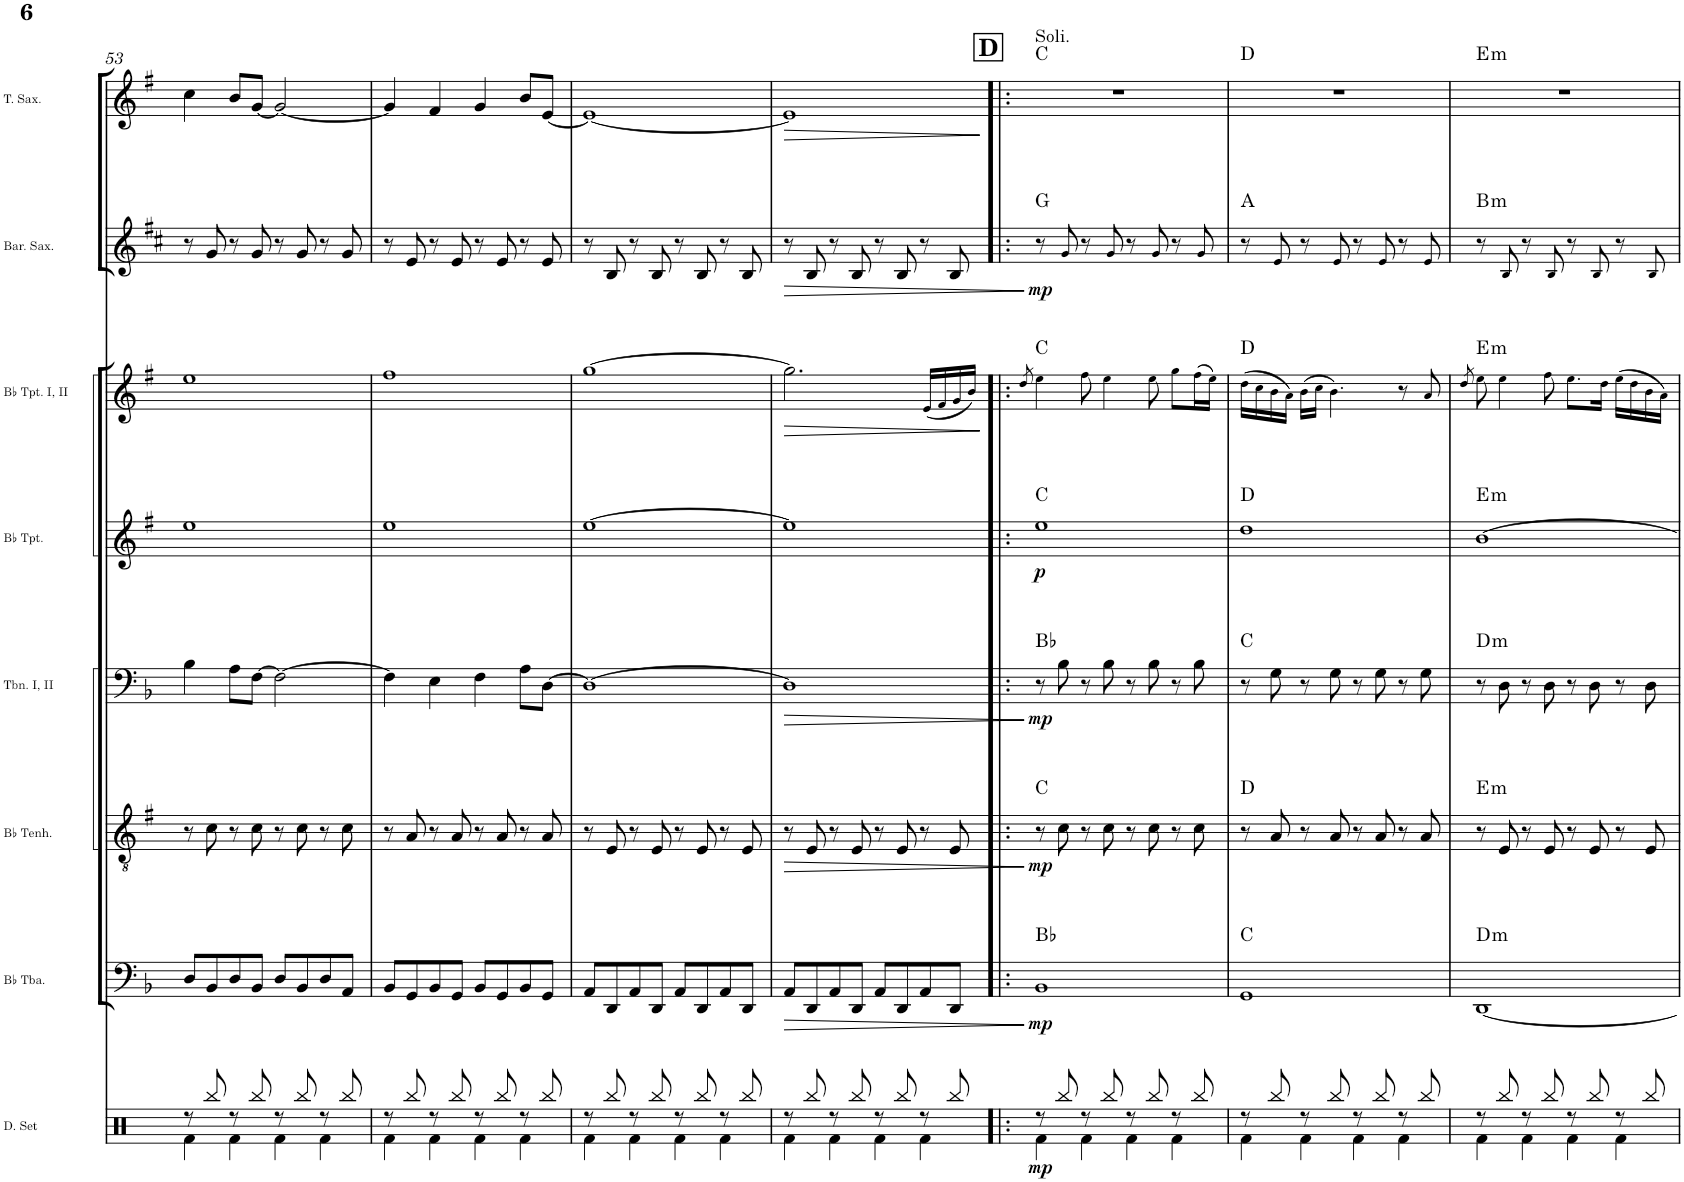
**kern	**dynam	**kern	**dynam	**harte	**kern	**dynam	**harte	**kern	**dynam	**harte	**kern	**dynam	**harte	**kern	**dynam	**harte	**kern	**dynam	**harte	**kern	**dynam	**harte
*part8	*part8	*part7	*part7	*part7	*part6	*part6	*part6	*part5	*part5	*part5	*part4	*part4	*part4	*part3	*part3	*part3	*part2	*part2	*part2	*part1	*part1	*part1
*staff8	*staff8	*staff7	*staff7	*	*staff6	*staff6	*	*staff5	*staff5	*	*staff4	*staff4	*	*staff3	*staff3	*	*staff2	*staff2	*	*staff1	*staff1	*
*I"Drumset	*	*I"Bb Tuba	*	*	*I"Bb Tenorhorn	*	*	*I"Trombone I, II	*	*	*I"Bb Trumpet	*	*	*I"Bb Trumpet I, II	*	*	*I"Baritone Saxophone	*	*	*I"Tenor Saxophone	*	*
*I'D. Set	*	*I'Bb Tba.	*	*	*I'Bb Tenh.	*	*	*I'Tbn. I, II	*	*	*I'Bb Tpt.	*	*	*I'Bb Tpt. I, II	*	*	*I'Bar. Sax.	*	*	*I'T. Sax.	*	*
!!LO:PB:g=z
*clefX	*	*clefF4	*	*	*clefGv2	*	*	*clefF4	*	*	*clefG2	*	*	*clefG2	*	*	*clefG2	*	*	*clefG2	*	*
*	*	*	*	*	*Trd1c2	*	*	*	*	*	*Trd1c2	*	*	*Trd1c2	*	*	*Trd12c21	*	*	*Trd8c14	*	*
*k[]	*	*k[b-]	*	*	*k[f#]	*	*	*k[b-]	*	*	*k[f#]	*	*	*k[f#]	*	*	*k[f#c#]	*	*	*k[f#]	*	*
*M4/4	*	*M4/4	*	*	*M4/4	*	*	*M4/4	*	*	*M4/4	*	*	*M4/4	*	*	*M4/4	*	*	*M4/4	*	*
=53	=53	=53	=53	=53	=53	=53	=53	=53	=53	=53	=53	=53	=53	=53	=53	=53	=53	=53	=53	=53	=53	=53
*^	*	*	*	*	*	*	*	*	*	*	*	*	*	*	*	*	*	*	*	*	*	*
8r	4Rf\	.	8D/L	.	.	8r	.	.	4B-\	.	.	1ee	.	.	1ee	.	.	8r	.	.	4cc\	.	.
8Rbb/	.	.	8BB-/	.	.	8c\	.	.	.	.	.	.	.	.	.	.	.	8g/	.	.	.	.	.
8r	4Rf\	.	8D/	.	.	8r	.	.	8A\L	.	.	.	.	.	.	.	.	8r	.	.	8b/L	.	.
8Rbb/	.	.	8BB-/J	.	.	8c\	.	.	[8F\J	.	.	.	.	.	.	.	.	8g/	.	.	[8g/J	.	.
8r	4Rf\	.	8D/L	.	.	8r	.	.	2F\_	.	.	.	.	.	.	.	.	8r	.	.	2g/_	.	.
8Rbb/	.	.	8BB-/	.	.	8c\	.	.	.	.	.	.	.	.	.	.	.	8g/	.	.	.	.	.
8r	4Rf\	.	8D/	.	.	8r	.	.	.	.	.	.	.	.	.	.	.	8r	.	.	.	.	.
8Rbb/	.	.	8AA/J	.	.	8c\	.	.	.	.	.	.	.	.	.	.	.	8g/	.	.	.	.	.
=54	=54	=54	=54	=54	=54	=54	=54	=54	=54	=54	=54	=54	=54	=54	=54	=54	=54	=54	=54	=54	=54	=54	=54
8r	4Rf\	.	8BB-/L	.	.	8r	.	.	4F\]	.	.	1ee	.	.	1ff#	.	.	8r	.	.	4g/]	.	.
8Rbb/	.	.	8GG/	.	.	8A/	.	.	.	.	.	.	.	.	.	.	.	8e/	.	.	.	.	.
8r	4Rf\	.	8BB-/	.	.	8r	.	.	4E\	.	.	.	.	.	.	.	.	8r	.	.	4f#/	.	.
8Rbb/	.	.	8GG/J	.	.	8A/	.	.	.	.	.	.	.	.	.	.	.	8e/	.	.	.	.	.
8r	4Rf\	.	8BB-/L	.	.	8r	.	.	4F\	.	.	.	.	.	.	.	.	8r	.	.	4g/	.	.
8Rbb/	.	.	8GG/	.	.	8A/	.	.	.	.	.	.	.	.	.	.	.	8e/	.	.	.	.	.
8r	4Rf\	.	8BB-/	.	.	8r	.	.	8A\L	.	.	.	.	.	.	.	.	8r	.	.	8b/L	.	.
8Rbb/	.	.	8GG/J	.	.	8A/	.	.	[8D\J	.	.	.	.	.	.	.	.	8e/	.	.	[8e/J	.	.
=55	=55	=55	=55	=55	=55	=55	=55	=55	=55	=55	=55	=55	=55	=55	=55	=55	=55	=55	=55	=55	=55	=55	=55
8r	4Rf\	.	8AA/L	.	.	8r	.	.	1D_	.	.	[1ee	.	.	[1gg	.	.	8r	.	.	1e_	.	.
8Rbb/	.	.	8DD/	.	.	8E/	.	.	.	.	.	.	.	.	.	.	.	8B/	.	.	.	.	.
8r	4Rf\	.	8AA/	.	.	8r	.	.	.	.	.	.	.	.	.	.	.	8r	.	.	.	.	.
8Rbb/	.	.	8DD/J	.	.	8E/	.	.	.	.	.	.	.	.	.	.	.	8B/	.	.	.	.	.
8r	4Rf\	.	8AA/L	.	.	8r	.	.	.	.	.	.	.	.	.	.	.	8r	.	.	.	.	.
8Rbb/	.	.	8DD/	.	.	8E/	.	.	.	.	.	.	.	.	.	.	.	8B/	.	.	.	.	.
8r	4Rf\	.	8AA/	.	.	8r	.	.	.	.	.	.	.	.	.	.	.	8r	.	.	.	.	.
8Rbb/	.	.	8DD/J	.	.	8E/	.	.	.	.	.	.	.	.	.	.	.	8B/	.	.	.	.	.
=56	=56	=56	=56	=56	=56	=56	=56	=56	=56	=56	=56	=56	=56	=56	=56	=56	=56	=56	=56	=56	=56	=56	=56
!	!	!	!	!LO:HP:b	!	!	!LO:HP:b	!	!	!LO:HP:b	!	!	!	!	!	!LO:HP:b	!	!	!LO:HP:b	!	!	!LO:HP:b	!
8r	4Rf\	.	8AA/L	>	.	8r	>	.	1D]	>	.	1ee]	.	.	2.gg\]	>	.	8r	>	.	1e]	>	.
8Rbb/	.	.	8DD/	.	.	8E/	.	.	.	.	.	.	.	.	.	.	.	8B/	.	.	.	.	.
8r	4Rf\	.	8AA/	.	.	8r	.	.	.	.	.	.	.	.	.	.	.	8r	.	.	.	.	.
8Rbb/	.	.	8DD/J	.	.	8E/	.	.	.	.	.	.	.	.	.	.	.	8B/	.	.	.	.	.
8r	4Rf\	.	8AA/L	.	.	8r	.	.	.	.	.	.	.	.	.	.	.	8r	.	.	.	.	.
8Rbb/	.	.	8DD/	.	.	8E/	.	.	.	.	.	.	.	.	.	.	.	8B/	.	.	.	.	.
8r	4Rf\	.	8AA/	.	.	8r	.	.	.	.	.	.	.	.	(16e/LL	.	.	8r	.	.	.	.	.
.	.	.	.	.	.	.	.	.	.	.	.	.	.	.	16f#/	.	.	.	.	.	.	.	.
8Rbb/	.	.	8DD/J	.	.	8E/	.	.	.	.	.	.	.	.	16g/	.	.	8B/	.	.	.	.	.
.	.	.	.	.	.	.	.	.	.	.	.	.	.	.	16b/JJ)	.	.	.	.	.	.	.	.
*v	*v	*	*	*	*	*	*	*	*	*	*	*	*	*	*	*	*	*	*	*	*	*	*
.	.	.	]	.	.	]	.	.	]	.	.	.	.	.	]	.	.	]	.	.	]	.
!!LO:REH:place=s1:a:B:cj:fs=14:t=D
=57!|:	=57!|:	=57!|:	=57!|:	=57!|:	=57!|:	=57!|:	=57!|:	=57!|:	=57!|:	=57!|:	=57!|:	=57!|:	=57!|:	=57!|:	=57!|:	=57!|:	=57!|:	=57!|:	=57!|:	=57!|:	=57!|:	=57!|:
.	.	.	.	.	.	.	.	.	.	.	.	.	.	8qdd/	.	.	.	.	.	.	.	.
*^	*	*	*	*	*	*	*	*	*	*	*	*	*	*	*	*	*	*	*	*	*	*
!	!	!	!	!	!	!	!	!	!	!	!	!	!	!	!	!	!	!	!	!	!LO:TX:a:t=Soli.	!	!
!	!	!LO:DY:b	!	!LO:DY:b	!	!	!LO:DY:b	!	!	!LO:DY:b	!	!	!LO:DY:b	!	!	!	!	!	!LO:DY:b	!	!	!	!
8r	4Rf\	mp	1BB-	mp	Bb:maj	8r	mp	C:maj	8r	mp	Bb:maj	1ee	p	C:maj	4ee\	.	C:maj	8r	mp	G:maj	1r	.	C:maj
8Rbb/	.	.	.	.	.	8c\	.	.	8B-\	.	.	.	.	.	.	.	.	8g/	.	.	.	.	.
8r	4Rf\	.	.	.	.	8r	.	.	8r	.	.	.	.	.	8ff#\	.	.	8r	.	.	.	.	.
8Rbb/	.	.	.	.	.	8c\	.	.	8B-\	.	.	.	.	.	4ee\	.	.	8g/	.	.	.	.	.
8r	4Rf\	.	.	.	.	8r	.	.	8r	.	.	.	.	.	.	.	.	8r	.	.	.	.	.
8Rbb/	.	.	.	.	.	8c\	.	.	8B-\	.	.	.	.	.	8ee\	.	.	8g/	.	.	.	.	.
8r	4Rf\	.	.	.	.	8r	.	.	8r	.	.	.	.	.	8gg\L	.	.	8r	.	.	.	.	.
8Rbb/	.	.	.	.	.	8c\	.	.	8B-\	.	.	.	.	.	(16ff#\L	.	.	8g/	.	.	.	.	.
.	.	.	.	.	.	.	.	.	.	.	.	.	.	.	16ee\JJ)	.	.	.	.	.	.	.	.
=58	=58	=58	=58	=58	=58	=58	=58	=58	=58	=58	=58	=58	=58	=58	=58	=58	=58	=58	=58	=58	=58	=58	=58
8r	4Rf\	.	1GG	.	C:maj	8r	.	D:maj	8r	.	C:maj	1dd	.	D:maj	(16dd\LL	.	D:maj	8r	.	A:maj	1r	.	D:maj
.	.	.	.	.	.	.	.	.	.	.	.	.	.	.	16cc\	.	.	.	.	.	.	.	.
8Rbb/	.	.	.	.	.	8A/	.	.	8G\	.	.	.	.	.	16b\	.	.	8e/	.	.	.	.	.
.	.	.	.	.	.	.	.	.	.	.	.	.	.	.	16a\JJ)	.	.	.	.	.	.	.	.
8r	4Rf\	.	.	.	.	8r	.	.	8r	.	.	.	.	.	(16b\LL	.	.	8r	.	.	.	.	.
.	.	.	.	.	.	.	.	.	.	.	.	.	.	.	16cc\JJ	.	.	.	.	.	.	.	.
8Rbb/	.	.	.	.	.	8A/	.	.	8G\	.	.	.	.	.	4.b\)	.	.	8e/	.	.	.	.	.
8r	4Rf\	.	.	.	.	8r	.	.	8r	.	.	.	.	.	.	.	.	8r	.	.	.	.	.
8Rbb/	.	.	.	.	.	8A/	.	.	8G\	.	.	.	.	.	.	.	.	8e/	.	.	.	.	.
8r	4Rf\	.	.	.	.	8r	.	.	8r	.	.	.	.	.	8r	.	.	8r	.	.	.	.	.
8Rbb/	.	.	.	.	.	8A/	.	.	8G\	.	.	.	.	.	8a/	.	.	8e/	.	.	.	.	.
=59	=59	=59	=59	=59	=59	=59	=59	=59	=59	=59	=59	=59	=59	=59	=59	=59	=59	=59	=59	=59	=59	=59	=59
.	.	.	.	.	.	.	.	.	.	.	.	.	.	.	8qdd/	.	.	.	.	.	.	.	.
!	!	!	!	!	!LO:H:kt=m	!	!	!LO:H:kt=m	!	!	!LO:H:kt=m	!	!	!LO:H:kt=m	!	!	!LO:H:kt=m	!	!	!LO:H:kt=m	!	!	!LO:H:kt=m
8r	4Rf\	.	[1DD	.	D:min	8r	.	E:min	8r	.	D:min	[1b	.	E:min	8ee\	.	E:min	8r	.	B:min	1r	.	E:min
8Rbb/	.	.	.	.	.	8E/	.	.	8D\	.	.	.	.	.	4ee\	.	.	8B/	.	.	.	.	.
8r	4Rf\	.	.	.	.	8r	.	.	8r	.	.	.	.	.	.	.	.	8r	.	.	.	.	.
8Rbb/	.	.	.	.	.	8E/	.	.	8D\	.	.	.	.	.	8ff#\	.	.	8B/	.	.	.	.	.
8r	4Rf\	.	.	.	.	8r	.	.	8r	.	.	.	.	.	8.ee\L	.	.	8r	.	.	.	.	.
8Rbb/	.	.	.	.	.	8E/	.	.	8D\	.	.	.	.	.	.	.	.	8B/	.	.	.	.	.
.	.	.	.	.	.	.	.	.	.	.	.	.	.	.	16dd\Jk	.	.	.	.	.	.	.	.
8r	4Rf\	.	.	.	.	8r	.	.	8r	.	.	.	.	.	(16ee\LL	.	.	8r	.	.	.	.	.
.	.	.	.	.	.	.	.	.	.	.	.	.	.	.	16dd\	.	.	.	.	.	.	.	.
8Rbb/	.	.	.	.	.	8E/	.	.	8D\	.	.	.	.	.	16b\	.	.	8B/	.	.	.	.	.
.	.	.	.	.	.	.	.	.	.	.	.	.	.	.	16a\JJ)	.	.	.	.	.	.	.	.
*v	*v	*	*	*	*	*	*	*	*	*	*	*	*	*	*	*	*	*	*	*	*	*	*
=	=	=	=	=	=	=	=	=	=	=	=	=	=	=	=	=	=	=	=	=	=	=
*-	*-	*-	*-	*-	*-	*-	*-	*-	*-	*-	*-	*-	*-	*-	*-	*-	*-	*-	*-	*-	*-	*-
